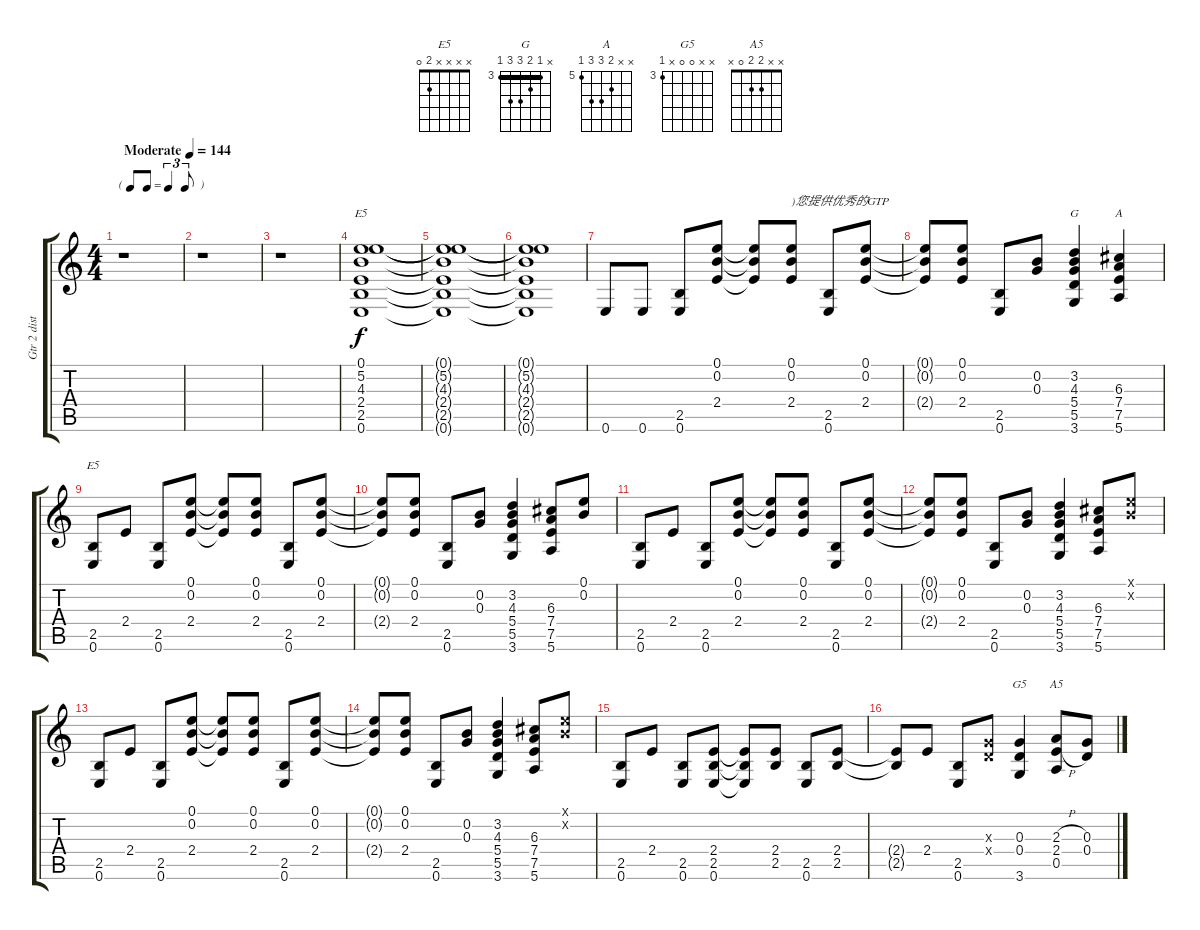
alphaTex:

\track ("Gtr 2 distorsion" "Gtr 2 dist") {instrument distortionguitar}
\staff {score tabs}
\tuning (E4 B3 G3 D3 A2 E2) {hide}
\chord ("E5" 0 5 4 2 2 0)
\chord ("G" x 3 4 5 5 3) {firstfret 3 barre 3}
\chord ("A" x x 6 7 7 5) {firstfret 5}
\chord ("E5" x x x x 2 0)
\chord ("G5" x x 0 0 x 3) {firstfret 3}
\chord ("A5" x x 2 2 0 x)
\ts (4 4)
\tf triplet8th
\tempo (144 "Moderate")
\clef g2
\ks c
r.1{dy f instrument distortionguitar} |
r.1 |
r.1 |
(0.1 5.2 4.3 2.4 2.5 0.6).1{ch "E5"} |
(0.1{t} 5.2{t} 4.3{t} 2.4{t} 2.5{t} 0.6{t}).1 |
(0.1{t} 5.2{t} 4.3{t} 2.4{t} 2.5{t} 0.6{t}).1 |
0.6.8 0.6.8 (2.5 0.6).8 (0.1 0.2 2.4).8 (0.1{t} 0.2{t} 2.4{t}).8 (0.1 0.2 2.4).8{txt ")您提供优秀的GTP"} (2.5 0.6).8 (0.1 0.2 2.4).8 |
(0.1{t} 0.2{t} 2.4{t}).8 (0.1 0.2 2.4).8 (2.5 0.6).8 (0.2 0.3).8 (3.2 4.3 5.4 5.5 3.6).4{ch "G"} (6.3 7.4 7.5 5.6).4{ch "A"} |
(2.5 0.6).8{ch "E5"} 2.4.8 (2.5 0.6).8 (0.1 0.2 2.4).8 (0.1{t} 0.2{t} 2.4{t}).8 (0.1 0.2 2.4).8 (2.5 0.6).8 (0.1 0.2 2.4).8 |
(0.1{t} 0.2{t} 2.4{t}).8 (0.1 0.2 2.4).8 (2.5 0.6).8 (0.2 0.3).8 (3.2 4.3 5.4 5.5 3.6).4 (6.3 7.4 7.5 5.6).8 (0.1 0.2).8 |
(2.5 0.6).8 2.4.8 (2.5 0.6).8 (0.1 0.2 2.4).8 (0.1{t} 0.2{t} 2.4{t}).8 (0.1 0.2 2.4).8 (2.5 0.6).8 (0.1 0.2 2.4).8 |
(0.1{t} 0.2{t} 2.4{t}).8 (0.1 0.2 2.4).8 (2.5 0.6).8 (0.2 0.3).8 (3.2 4.3 5.4 5.5 3.6).4 (6.3 7.4 7.5 5.6).8 (0.1{x} 0.2{x}).8 |
(2.5 0.6).8 2.4.8 (2.5 0.6).8 (0.1 0.2 2.4).8 (0.1{t} 0.2{t} 2.4{t}).8 (0.1 0.2 2.4).8 (2.5 0.6).8 (0.1 0.2 2.4).8 |
(0.1{t} 0.2{t} 2.4{t}).8 (0.1 0.2 2.4).8 (2.5 0.6).8 (0.2 0.3).8 (3.2 4.3 5.4 5.5 3.6).4 (6.3 7.4 7.5 5.6).8 (0.1{x} 0.2{x}).8 |
(2.5 0.6).8 2.4.8 (2.5 0.6).8 (2.4 2.5 0.6).8 (2.4{t} 2.5{t} 0.6{t}).8 (2.4 2.5).8 (2.5 0.6).8 (2.4 2.5).8 |
(2.4{t} 2.5{t}).8 2.4.8 (2.5 0.6).8 (0.3{x} 0.4{x}).8 (0.3 0.4 3.6).4{ch "G5"} (2.3{h} 2.4{h} 0.5).8{ch "A5"} (0.3 0.4).8
